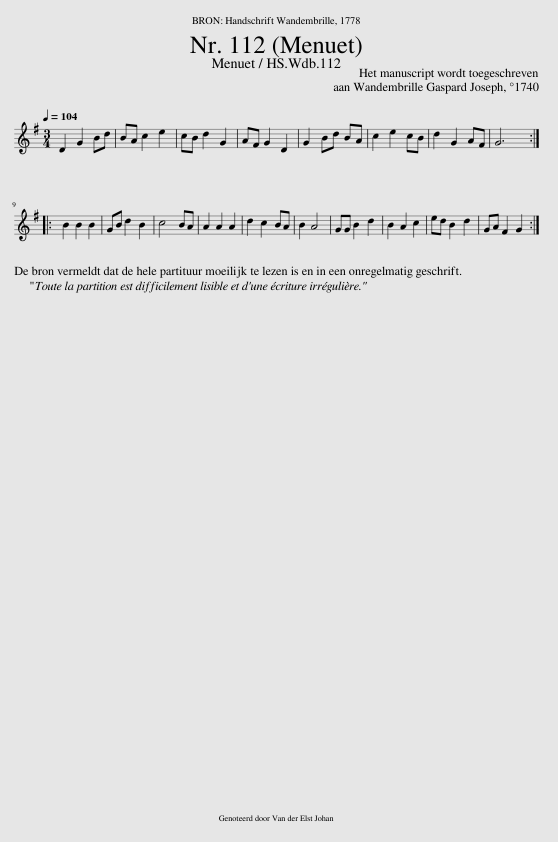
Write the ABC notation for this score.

X:1
L:1/8
Q:1/4=104
M:3/4
I:linebreak $
K:G
V:1 treble
V:1
 D2 G2 Bd | BA c2 e2 | cB d2 G2 | AF G2 D2 | G2 Bd BA | %5
 c2 e2 cB | d2 G2 AF | G6 ::$ B2 B2 B2 | GB d2 B2 | %10
 c4 BA | A2 A2 A2 | d2 c2 BA | B2 A4 | GG B2 d2 | %15
 B2 A2 c2 | ed B2 d2 | GA F2 G2 :| %18
